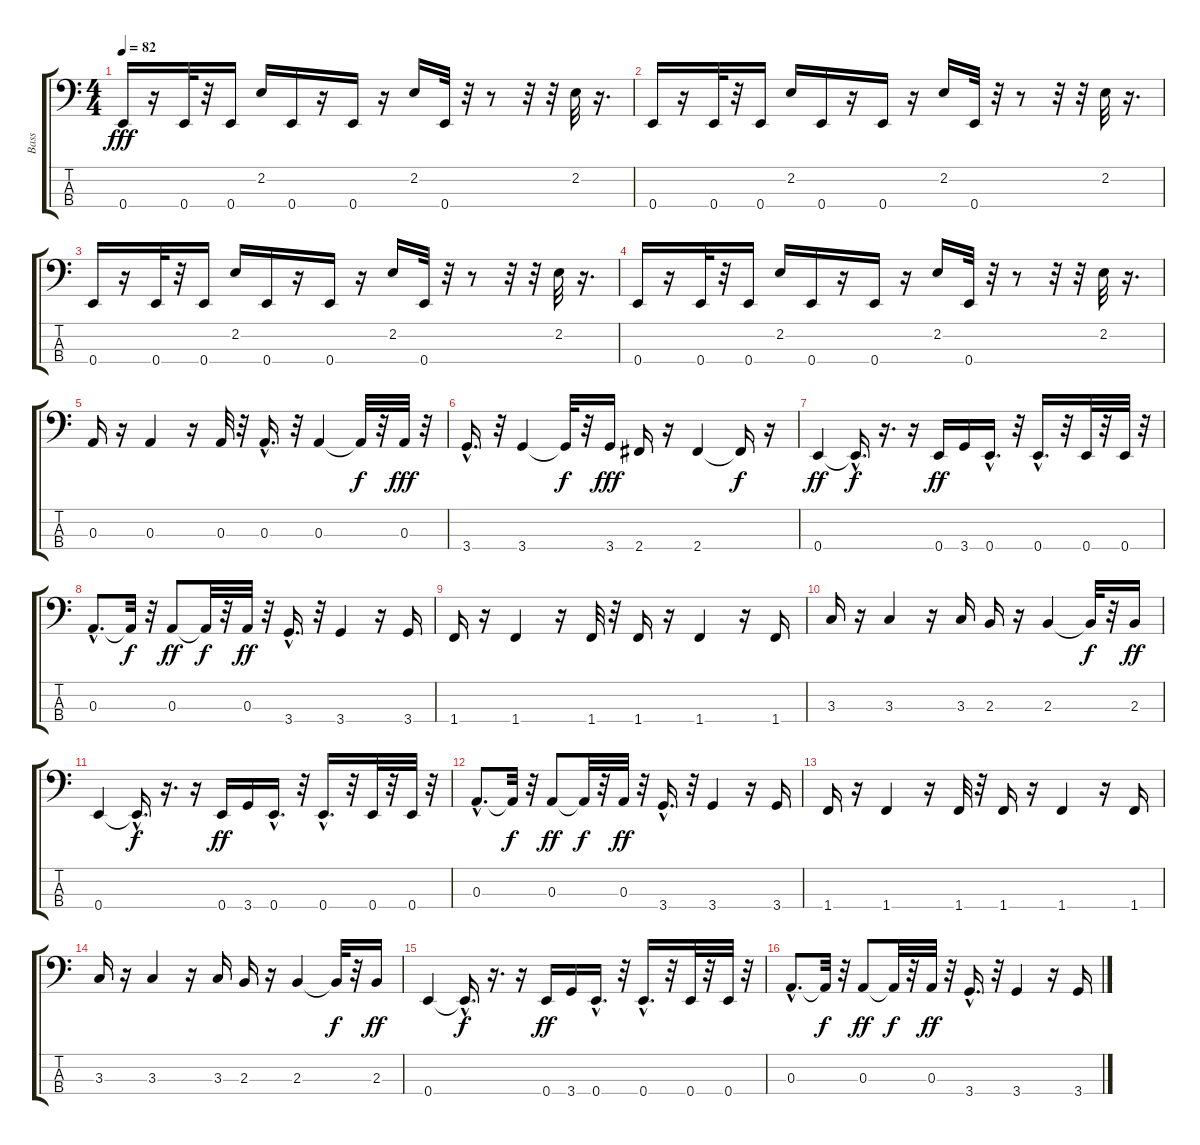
\track ("Bass" "Bass") {instrument electricbassfinger}
\staff {score tabs}
\tuning (G2 D2 A1 E1) {hide}
\ts (4 4)
\tempo 82
\clef f4
\ks c
0.4.16{dy fff} r.16 0.4.32 r.32 0.4.16 2.2.16 0.4.16 r.16 0.4.16 r.16 2.2.16 0.4.32 r.32 r.8 r.32 r.32 2.2.32 r.16{d} |
0.4.16 r.16 0.4.32 r.32 0.4.16 2.2.16 0.4.16 r.16 0.4.16 r.16 2.2.16 0.4.32 r.32 r.8 r.32 r.32 2.2.32 r.16{d} |
0.4.16 r.16 0.4.32 r.32 0.4.16 2.2.16 0.4.16 r.16 0.4.16 r.16 2.2.16 0.4.32 r.32 r.8 r.32 r.32 2.2.32 r.16{d} |
0.4.16 r.16 0.4.32 r.32 0.4.16 2.2.16 0.4.16 r.16 0.4.16 r.16 2.2.16 0.4.32 r.32 r.8 r.32 r.32 2.2.32 r.16{d} |
0.3.16 r.16 0.3.4 r.16 0.3.32 r.32 0.3{hac}.16{d} r.32 0.3.4 0.3{t}.32{dy f} r.32 0.3.32{dy fff} r.32 |
3.4{hac}.16{d} r.32 3.4.4 3.4{t}.32{dy f} r.32 3.4.16{dy fff} 2.4.16 r.16 2.4.4 2.4{t}.16{dy f} r.16 |
0.4.4{dy ff} 0.4{hac t}.16{d dy f} r.16{d} r.16 0.4.16{dy ff} 3.4.16 0.4{hac}.16{d} r.32 0.4{hac}.16{d} r.32 0.4.32 r.32 0.4.32 r.32 |
0.3{hac}.8{d} 0.3{t}.32{dy f} r.32 0.3.8{dy ff} 0.3{t}.32{dy f} r.32 0.3.32{dy ff} r.32 3.4{hac}.16{d} r.32 3.4.4 r.16 3.4.16 |
1.4.16 r.16 1.4.4 r.16 1.4.32 r.32 1.4.16 r.16 1.4.4 r.16 1.4.16 |
3.3.16 r.16 3.3.4 r.16 3.3.16 2.3.16 r.16 2.3.4 2.3{t}.32{dy f} r.32 2.3.16{dy ff} |
0.4.4 0.4{hac t}.16{d dy f} r.16{d} r.16 0.4.16{dy ff} 3.4.16 0.4{hac}.16{d} r.32 0.4{hac}.16{d} r.32 0.4.32 r.32 0.4.32 r.32 |
0.3{hac}.8{d} 0.3{t}.32{dy f} r.32 0.3.8{dy ff} 0.3{t}.32{dy f} r.32 0.3.32{dy ff} r.32 3.4{hac}.16{d} r.32 3.4.4 r.16 3.4.16 |
1.4.16 r.16 1.4.4 r.16 1.4.32 r.32 1.4.16 r.16 1.4.4 r.16 1.4.16 |
3.3.16 r.16 3.3.4 r.16 3.3.16 2.3.16 r.16 2.3.4 2.3{t}.32{dy f} r.32 2.3.16{dy ff} |
0.4.4 0.4{hac t}.16{d dy f} r.16{d} r.16 0.4.16{dy ff} 3.4.16 0.4{hac}.16{d} r.32 0.4{hac}.16{d} r.32 0.4.32 r.32 0.4.32 r.32 |
0.3{hac}.8{d} 0.3{t}.32{dy f} r.32 0.3.8{dy ff} 0.3{t}.32{dy f} r.32 0.3.32{dy ff} r.32 3.4{hac}.16{d} r.32 3.4.4 r.16 3.4.16
